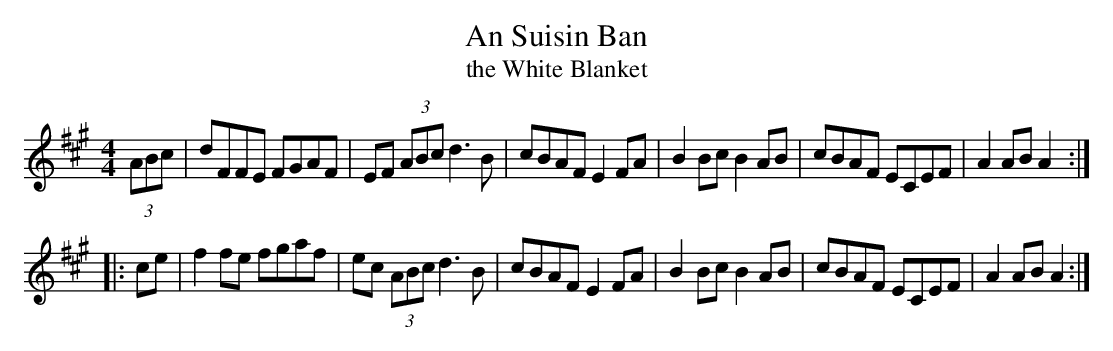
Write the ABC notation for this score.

X:1
T: An Suisin Ban
T: the White Blanket
M: 4/4
L: 1/8
K: A
(3ABc \
| dFFE FGAF | EF (3ABc d3B \
| cBAF E2FA | B2Bc B2AB \
| cBAF ECEF | A2AB A2 :|
|: ce \
| f2fe fgaf | ec (3ABc d3B \
| cBAF E2FA | B2Bc B2AB \
| cBAF ECEF | A2AB A2 :|
